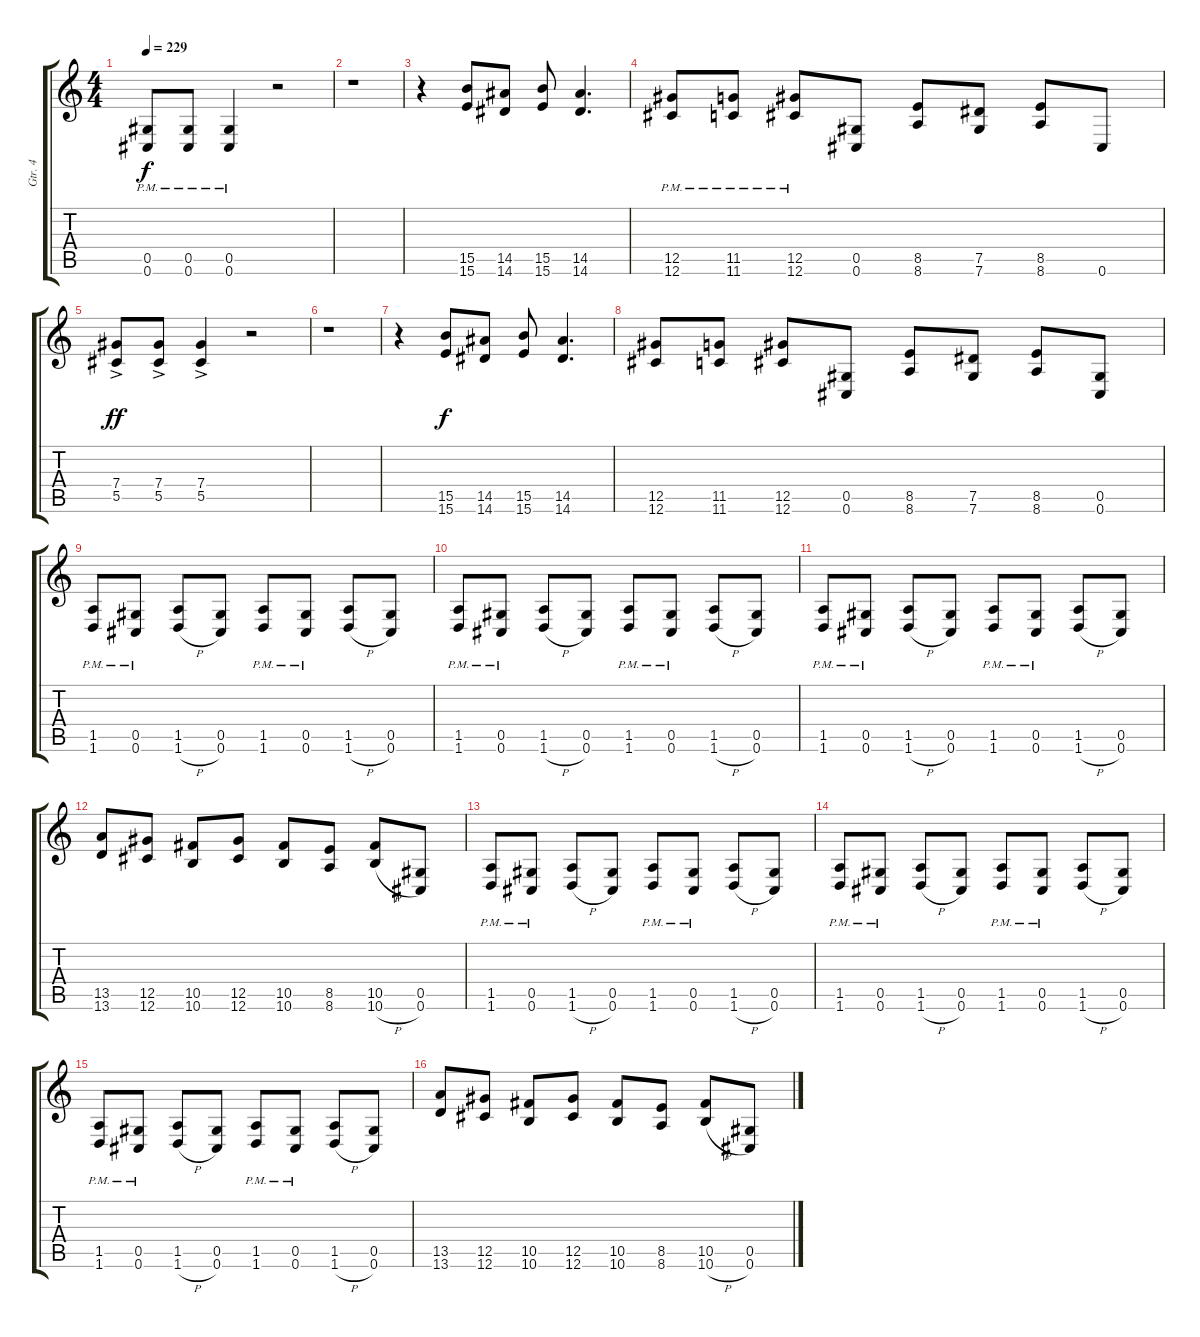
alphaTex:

\track ("Gtr. 4" "Gtr. 4") {instrument acousticbass}
\staff {score tabs}
\tuning (Eb4 Bb3 Gb3 Db3 Ab2 Db2) {hide}
\ts (4 4)
\tempo 229
\clef g2
\ks c
(0.5{pm} 0.6{pm}).8{dy f} (0.5{pm} 0.6{pm}).8 (0.5{pm} 0.6{pm}).4 r.2 |
r.1 |
r.4 (15.5 15.6).8 (14.5 14.6).8 (15.5 15.6).8 (14.5 14.6).4{d} |
(12.5{pm} 12.6{pm}).8 (11.5{pm} 11.6{pm}).8 (12.5{pm} 12.6{pm}).8 (0.5 0.6).8 (8.5 8.6).8 (7.5 7.6).8 (8.5 8.6).8 0.6.8 |
(7.4{ac} 5.5{ac}).8{dy ff} (7.4{ac} 5.5{ac}).8 (7.4{ac} 5.5{ac}).4 r.2 |
r.1 |
r.4 (15.5 15.6).8{dy f} (14.5 14.6).8 (15.5 15.6).8 (14.5 14.6).4{d} |
(12.5 12.6).8 (11.5 11.6).8 (12.5 12.6).8 (0.5 0.6).8 (8.5 8.6).8 (7.5 7.6).8 (8.5 8.6).8 (0.5 0.6).8 |
(1.5{pm} 1.6{pm}).8 (0.5{pm} 0.6{pm}).8 (1.5 1.6{h}).8 (0.5 0.6).8 (1.5{pm} 1.6{pm}).8 (0.5{pm} 0.6{pm}).8 (1.5 1.6{h}).8 (0.5 0.6).8 |
(1.5{pm} 1.6{pm}).8 (0.5{pm} 0.6{pm}).8 (1.5 1.6{h}).8 (0.5 0.6).8 (1.5{pm} 1.6{pm}).8 (0.5{pm} 0.6{pm}).8 (1.5 1.6{h}).8 (0.5 0.6).8 |
(1.5{pm} 1.6{pm}).8 (0.5{pm} 0.6{pm}).8 (1.5 1.6{h}).8 (0.5 0.6).8 (1.5{pm} 1.6{pm}).8 (0.5{pm} 0.6{pm}).8 (1.5 1.6{h}).8 (0.5 0.6).8 |
(13.5 13.6).8 (12.5 12.6).8 (10.5 10.6).8 (12.5 12.6).8 (10.5 10.6).8 (8.5 8.6).8 (10.5 10.6{h}).8 (0.5 0.6).8 |
(1.5{pm} 1.6{pm}).8 (0.5{pm} 0.6{pm}).8 (1.5 1.6{h}).8 (0.5 0.6).8 (1.5{pm} 1.6{pm}).8 (0.5{pm} 0.6{pm}).8 (1.5 1.6{h}).8 (0.5 0.6).8 |
(1.5{pm} 1.6{pm}).8 (0.5{pm} 0.6{pm}).8 (1.5 1.6{h}).8 (0.5 0.6).8 (1.5{pm} 1.6{pm}).8 (0.5{pm} 0.6{pm}).8 (1.5 1.6{h}).8 (0.5 0.6).8 |
(1.5{pm} 1.6{pm}).8 (0.5{pm} 0.6{pm}).8 (1.5 1.6{h}).8 (0.5 0.6).8 (1.5{pm} 1.6{pm}).8 (0.5{pm} 0.6{pm}).8 (1.5 1.6{h}).8 (0.5 0.6).8 |
(13.5 13.6).8 (12.5 12.6).8 (10.5 10.6).8 (12.5 12.6).8 (10.5 10.6).8 (8.5 8.6).8 (10.5 10.6{h}).8 (0.5 0.6).8
